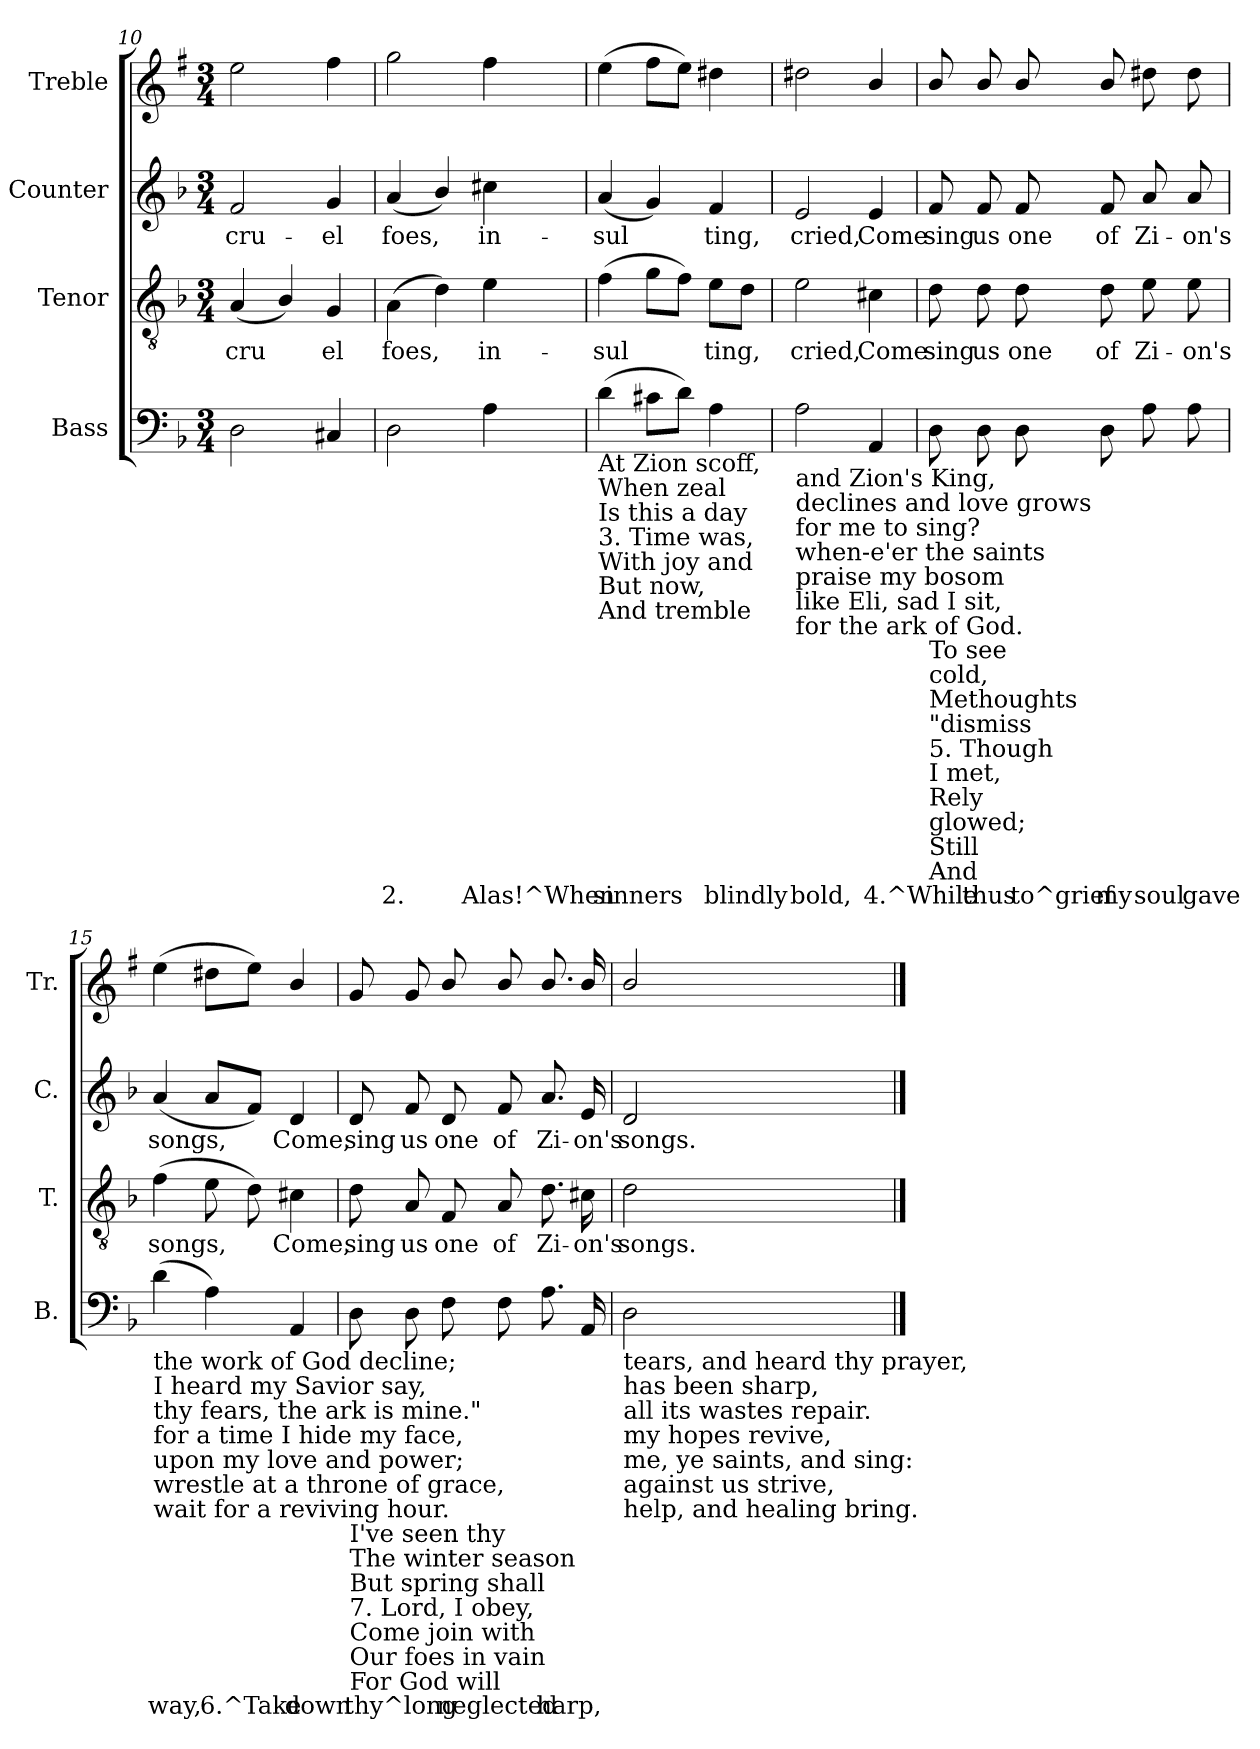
**kern	**text	**kern	**text	**kern	**text	**kern
*part4	*part4	*part3	*part3	*part2	*part2	*part1
*staff4	*staff4	*staff3	*staff3	*staff2	*staff2	*staff1
*I"Bass	*	*I"Tenor	*	*I"Counter	*	*I"Treble
*I'B.	*	*I'T.	*	*I'C.	*	*I'Tr.
*clefF4	*	*clefGv2	*	*clefG2	*	*clefG2
*	*	*	*	*	*	*ITrd1c2
*k[b-]	*	*k[b-]	*	*k[b-]	*	*k[b-]
*F:	*	*F:	*	*F:	*	*F:
*M3/4	*	*M3/4	*	*M3/4	*	*M3/4
=10	=10	=10	=10	=10	=10	=10
!	!LO:LY:b	!	!LO:LY:a:rj	!	!LO:LY:b:rj	!
2D\	.	(<4A/	cru-	2f/	cru-	2dd\
!	!	!	!LO:LY:a:rj	!	!	!
.	.	4B-/)	--	.	.	.
!	!LO:LY:b	!	!LO:LY:a:rj	!	!LO:LY:b:rj	!
4C#X/	.	4G/	-el	4g/	-el	4ee\
!!LO:LB:g=z
=11	=11	=11	=11	=11	=11	=11
!	!LO:LY:b	!	!LO:LY:a:rj	!	!LO:LY:b:rj	!
2D\	2.	(>4A\	foes,	(<4a/	foes,	2ff\
!	!	!	!LO:LY:a:rj	!	!LO:LY:b:rj	!
.	.	4d\)	.	4b-/)	.	.
!	!LO:LY:b	!	!LO:LY:a:rj	!	!LO:LY:b:rj	!
4A\	Alas!^When	4e\	in-	4cc#X\	in-	4ee\
=12	=12	=12	=12	=12	=12	=12
!LO:TX:b:t=At Zion scoff,	!	!	!	!	!	!
!LO:TX:b:t=When zeal	!	!	!	!	!	!
!LO:TX:b:t=Is this a day	!	!	!	!	!	!
!LO:TX:b:t=3. Time was,	!	!	!	!	!	!
!LO:TX:b:t=With joy and	!	!	!	!	!	!
!LO:TX:b:t=But now,	!	!	!	!	!	!
!LO:TX:b:t=And tremble	!	!	!	!	!	!
!	!LO:LY:b	!	!LO:LY:a:rj	!	!LO:LY:b:rj	!
(>4d\	sinners	(>4f\	-sul-	(<4a/	-sul-	(>4dd\
!	!LO:LY:b	!	!LO:LY:a:rj	!	!LO:LY:b:rj	!
8c#X\L	.	8g\L	--	4g/)	--	8ee\L
!	!LO:LY:b	!	!LO:LY:a:rj	!	!	!
8d\J)	.	8f\J)	--	.	.	8dd\J)
!	!LO:LY:b	!	!LO:LY:a:rj	!	!LO:LY:b:rj	!
4A\	blindly	8e\L	-ting,	4f/	-ting,	4cc#X\
!	!	!	!LO:LY:a:rj	!	!	!
.	.	8d\J	.	.	.	.
=13	=13	=13	=13	=13	=13	=13
!LO:TX:b:t=and Zion's King,	!	!	!	!	!	!
!LO:TX:b:t=declines and love grows	!	!	!	!	!	!
!LO:TX:b:t=for me to sing?	!	!	!	!	!	!
!LO:TX:b:t=when-e'er the saints	!	!	!	!	!	!
!LO:TX:b:t=praise my bosom	!	!	!	!	!	!
!LO:TX:b:t=like Eli, sad I sit,	!	!	!	!	!	!
!LO:TX:b:t=for the ark of God.	!	!	!	!	!	!
!	!LO:LY:b	!	!LO:LY:a:rj	!	!LO:LY:b:rj	!
2A\	bold,	2e\	cried,	2e/	cried,	2cc#X\
!	!LO:LY:b	!	!LO:LY:a:rj	!	!LO:LY:b:rj	!
4AA/	4.^While	4c#X\	Come	4e/	Come	4a/
=14	=14	=14	=14	=14	=14	=14
!LO:TX:b:t=To see	!	!	!	!	!	!
!LO:TX:b:t=cold,	!	!	!	!	!	!
!LO:TX:b:t=Methoughts	!	!	!	!	!	!
!LO:TX:b:t="dismiss	!	!	!	!	!	!
!LO:TX:b:t=5. Though	!	!	!	!	!	!
!LO:TX:b:t=I met,	!	!	!	!	!	!
!LO:TX:b:t=Rely	!	!	!	!	!	!
!LO:TX:b:t=glowed;	!	!	!	!	!	!
!LO:TX:b:t=Still	!	!	!	!	!	!
!LO:TX:b:t=And	!	!	!	!	!	!
!	!LO:LY:b	!	!LO:LY:a:rj	!	!LO:LY:b:rj	!
8D\	.	8d\	sing	8f/	sing	8a/
!	!LO:LY:b	!	!LO:LY:a:rj	!	!LO:LY:b:rj	!
8D\	thus	8d\	us	8f/	us	8a/
!	!LO:LY:b	!	!LO:LY:a:rj	!	!LO:LY:b:rj	!
8D\	to^grief	8d\	one	8f/	one	8a/
!	!LO:LY:b	!	!LO:LY:a:rj	!	!LO:LY:b:rj	!
8D\	my	8d\	of	8f/	of	8a/
!	!LO:LY:b	!	!LO:LY:a:rj	!	!LO:LY:b:rj	!
8A\	soul	8e\	Zi-	8a/	Zi-	8cc#X\
!	!LO:LY:b	!	!LO:LY:a:rj	!	!LO:LY:b:rj	!
8A\	gave	8e\	-on's	8a/	-on's	8cc#\
=15	=15	=15	=15	=15	=15	=15
!LO:TX:b:t=the work of God decline;	!	!	!	!	!	!
!LO:TX:b:t=I heard my Savior say,	!	!	!	!	!	!
!LO:TX:b:t=thy fears, the ark is mine."	!	!	!	!	!	!
!LO:TX:b:t=for a time I hide my face,	!	!	!	!	!	!
!LO:TX:b:t=upon my love and power;	!	!	!	!	!	!
!LO:TX:b:t=wrestle at a throne of grace,	!	!	!	!	!	!
!LO:TX:b:t=wait for a reviving hour.	!	!	!	!	!	!
!	!LO:LY:b	!	!LO:LY:a:rj	!	!LO:LY:b:rj	!
(>4d\	way,	(>4f\	songs,	(<4a/	songs,	(>4dd>\
!	!LO:LY:b	!	!LO:LY:a:rj	!	!LO:LY:b:rj	!
4A\)	6.^Take	8e\	.	8a/L	.	8cc#X\L
!	!	!	!LO:LY:a:rj	!	!LO:LY:b:rj	!
.	.	8d\)	.	8f/J)	.	8dd\J)
!	!LO:LY:b	!	!LO:LY:a:rj	!	!LO:LY:b:rj	!
4AA/	down	4c#X\	Come,	4d/	Come,	4a/
=16	=16	=16	=16	=16	=16	=16
!LO:TX:b:t=I've seen thy	!	!	!	!	!	!
!LO:TX:b:t=The winter season	!	!	!	!	!	!
!LO:TX:b:t=But spring shall	!	!	!	!	!	!
!LO:TX:b:t=7. Lord, I obey,	!	!	!	!	!	!
!LO:TX:b:t=Come join with	!	!	!	!	!	!
!LO:TX:b:t=Our foes in vain	!	!	!	!	!	!
!LO:TX:b:t=For God will	!	!	!	!	!	!
!	!LO:LY:b	!	!LO:LY:a:rj	!	!LO:LY:b:rj	!
8D\	thy^long	8d\	sing	8d/	sing	8f/
!	!LO:LY:b	!	!LO:LY:a:rj	!	!LO:LY:b:rj	!
8D\	.	8A/	us	8f/	us	8f/
!	!LO:LY:b	!	!LO:LY:a:rj	!	!LO:LY:b:rj	!
8F\	neglected	8F/	one	8d/	one	8a/
!	!LO:LY:b	!	!LO:LY:a:rj	!	!LO:LY:b:rj	!
8F\	.	8A/	of	8f/	of	8a/
!	!LO:LY:b	!	!LO:LY:a:rj	!	!LO:LY:b:rj	!
8.A\	harp,	8.d\	Zi-	8.a/	Zi-	8.a/
!	!LO:LY:b	!	!LO:LY:a:rj	!	!LO:LY:b:rj	!
16AA/	.	16c#X\	-on's	16e/	-on's	16a/
=17	=17	=17	=17	=17	=17	=17
!LO:TX:b:t=tears, and heard thy prayer,	!	!	!	!	!	!
!LO:TX:b:t=has been sharp,	!	!	!	!	!	!
!LO:TX:b:t=all its wastes repair.	!	!	!	!	!	!
!LO:TX:b:t=my hopes revive,	!	!	!	!	!	!
!LO:TX:b:t=me, ye saints, and sing&colon;	!	!	!	!	!	!
!LO:TX:b:t=against us strive,	!	!	!	!	!	!
!LO:TX:b:t=help, and healing bring.	!	!	!	!	!	!
!	!LO:LY:b	!	!LO:LY:a:rj	!	!LO:LY:b:rj	!
2D\	.	2d\	songs.	2d/	songs.	2a/
==	==	==	==	==	==	==
*-	*-	*-	*-	*-	*-	*-
